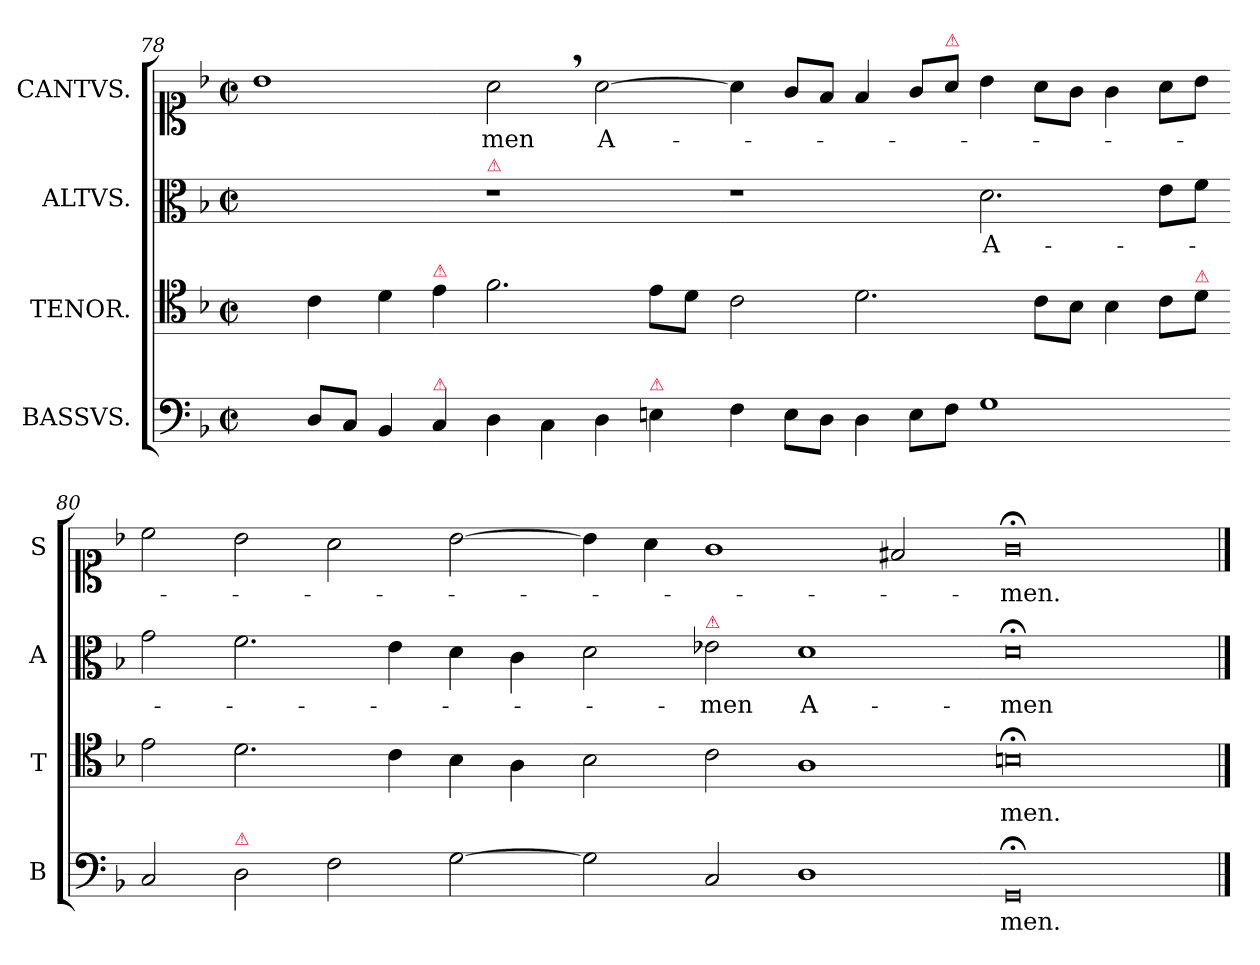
**kern	**text	**kern	**text	**kern	**text	**kern	**text
*part4	*part4	*part3	*part3	*part2	*part2	*part1	*part1
*staff4	*staff4	*staff3	*staff3	*staff2	*staff2	*staff1	*staff1
*I"BASSVS.	*	*I"TENOR.	*	*I"ALTVS.	*	*I"CANTVS.	*
*I'B	*	*I'T	*	*I'A	*	*I'S	*
*clefF4	*	*clefC4	*	*clefC3	*	*clefC1	*
*k[b-]	*	*k[b-]	*	*k[b-]	*	*k[b-]	*
*M2/1	*	*M2/1	*	*M2/1	*	*M2/1	*
*met(c|)	*	*met(c|)	*	*met(c|)	*	*met(c|)	*
=78	=78	=78	=78	=78	=78	=78	=78
4ryy	.	4ryy	.	1ryy	.	1b-\	.
8D/L	.	4c\	.	.	.	.	.
8C/J	.	.	.	.	.	.	.
4BB-/	.	4d\	.	.	.	.	.
!	!	!LO:TX:a:color=crimson:t=⚠	!	!	!	!	!
!LO:TX:a:color=crimson:t=⚠	!	!	!	!	!	!	!
4C/	.	4e\	.	.	.	.	.
!	!	!	!	!LO:TX:a:color=crimson:t=⚠	!	!	!
4D\	.	2.f\	.	1r	.	2a,<\	-men
4C\	.	.	.	.	.	.	.
4D\	.	.	.	.	.	[2a\	A-
!LO:TX:a:color=crimson:t=⚠	!	!	!	!	!	!	!
4En\	.	8e\L	.	.	.	.	.
.	.	8d\J	.	.	.	.	.
=79-	=79-	=79-	=79-	=79-	=79-	=79-	=79-
4F\	.	2c\	.	1r	.	4a\]	.
8E\L	.	.	.	.	.	8g/L	.
8D\J	.	.	.	.	.	8f/J	.
4D\	.	2.d\	.	.	.	4f/	.
8E\L	.	.	.	.	.	8g/L	.
!	!	!	!	!	!	!LO:TX:a:color=crimson:t=⚠	!
8F\J	.	.	.	.	.	8a/J	.
1G\	.	.	.	2.d\	A-	4b-\	.
.	.	8c\L	.	.	.	8a\L	.
.	.	8B-\J	.	.	.	8g\J	.
.	.	4B-\	.	.	.	4g\	.
.	.	8c\L	.	8e\L	.	8a\L	.
!	!	!LO:TX:a:color=crimson:t=⚠	!	!	!	!	!
.	.	8d\J	.	8f\J	.	8b-\J	.
=80-	=80-	=80-	=80-	=80-	=80-	=80-	=80-
2C/	.	2e\	.	2g\	.	2cc\	.
!LO:TX:a:color=crimson:t=⚠	!	!	!	!	!	!	!
2D\	.	2.d\	.	2.f\	.	2b-\	.
2F\	.	.	.	.	.	2a\	.
.	.	4c\	.	4e\	.	.	.
[2G\	.	4B-\	.	4d\	.	[2b-\	.
.	.	4A\	.	4c\	.	.	.
=81-	=81-	=81-	=81-	=81-	=81-	=81-	=81-
2G\]	.	2B-\	.	2d\	.	4b-\]	.
.	.	.	.	.	.	4a\	.
!	!	!	!	!LO:TX:a:color=crimson:t=⚠	!	!	!
2C/	.	2c\	.	2e-X\	-men	1g\	.
!	!	!	!	!	!LO:LY:i	!	!
1D\	.	1A\	.	1d\	A-	.	.
.	.	.	.	.	.	2f#X/	.
=82-	=82-	=82-	=82-	=82-	=82-	=82-	=82-
!	!	!	!	!	!LO:LY:i	!	!
0GG;</	-men.	0Bn;<\	-men.	0d;<\	-men	0g;<\	-men.
==	==	==	==	==	==	==	==
*-	*-	*-	*-	*-	*-	*-	*-
